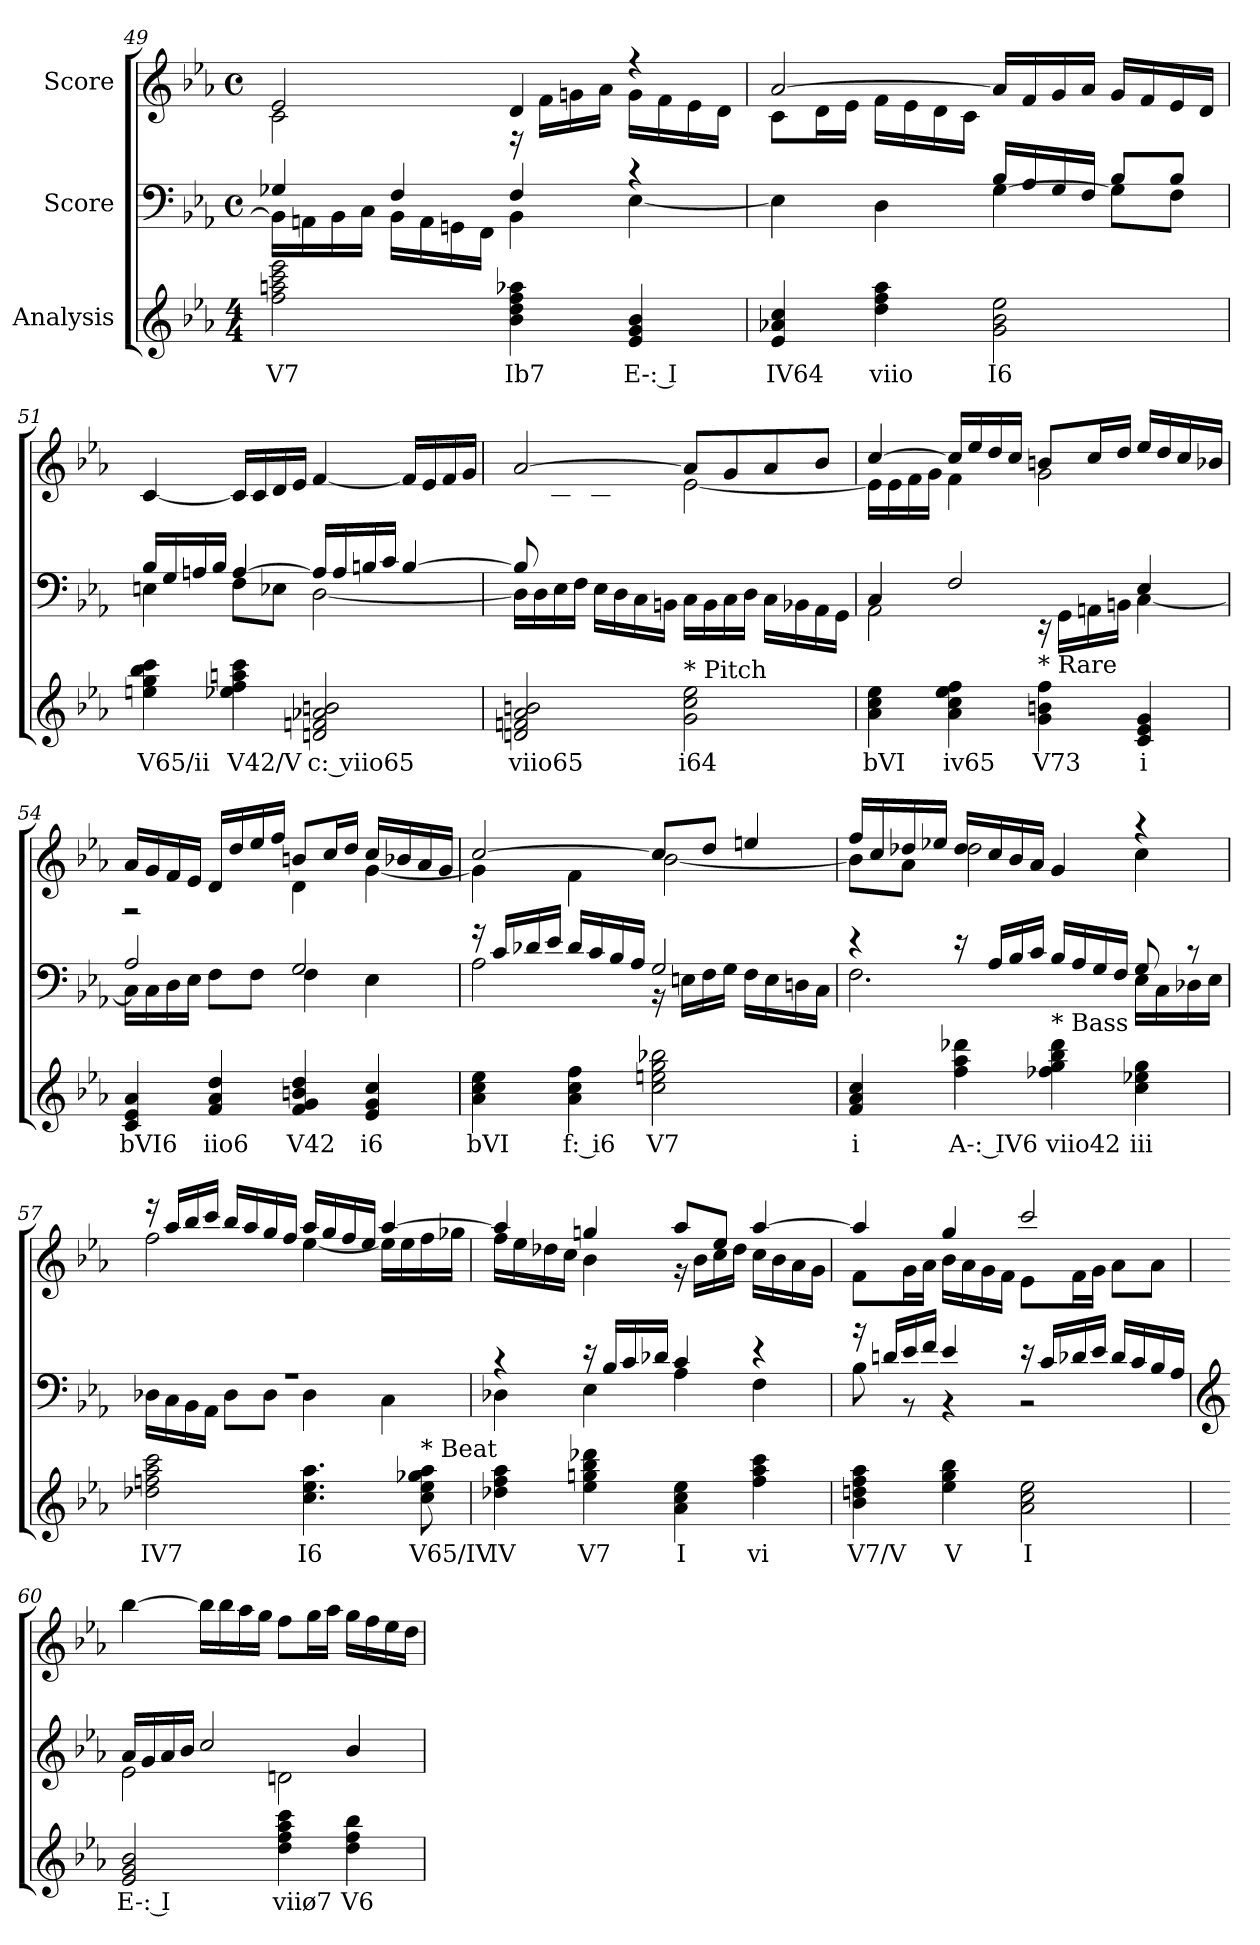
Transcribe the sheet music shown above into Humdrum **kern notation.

**kern	**text	**kern	**kern
*part3	*part3	*part2	*part1
*staff3	*staff3	*staff2	*staff1
*I"Analysis	*	*I"Score	*I"Score
*	*	*clefF4	*clefG2
*k[b-e-a-]	*	*k[b-e-a-]	*k[b-e-a-]
*M4/4	*	*M4/4	*M4/4
*	*	*met(c)	*met(c)
=49	=49	=49	=49
*	*	*^	*^
2ff 2aan 2ccc 2eee-	V7	4G-X/	16BB-\LL]	2e-/	2c\
.	.	.	16AAn\	.	.
.	.	.	16BB-\	.	.
.	.	.	16C\JJ	.	.
.	.	4F/	16BB-\LL	.	.
.	.	.	16AA\	.	.
.	.	.	16GGn\	.	.
.	.	.	16FF\JJ	.	.
4b- 4dd 4ff 4aa-X	Ib7	4F/	4BB-\	4d/	16r
.	.	.	.	.	16f\LL
.	.	.	.	.	16gn\
.	.	.	.	.	16a-\JJ
4e- 4g 4b-	E-: I	4r	[4E-\	4r	16g\LL
.	.	.	.	.	16f\
.	.	.	.	.	16e-\
.	.	.	.	.	16d\JJ
*	*	*v	*v	*	*
!!LO:LB:g=z	!!
=50	=50	=50	=50	=50
*	*	*^	*	*
*	*	*	*^	*	*
4e- 4a-X 4cc	IV64	2ryy	2ryy	4E-\]	[2a-/	8c\L
.	.	.	.	.	.	16d\L
.	.	.	.	.	.	16e-\JJ
4dd 4ff 4aa-	viio	.	.	4D\	.	16f\LL
.	.	.	.	.	.	16e-\
.	.	.	.	.	.	16d\
.	.	.	.	.	.	16c\JJ
2g 2b- 2ee-	I6	2ryy	16B-/LL	[4G\	16a-/LL]	2ryy
.	.	.	16A-/	.	16f/	.
.	.	.	16G/	.	16g/	.
.	.	.	16F/JJ	.	16a-/JJ	.
.	.	.	8B-/L	8G\L]	16g/LL	.
.	.	.	.	.	16f/	.
.	.	.	8B-/J	8F\J	16e-/	.
.	.	.	.	.	16d/JJ	.
*	*	*v	*v	*v	*	*
*	*	*	*v	*v
=51	=51	=51	=51
*	*	*^	*
4een 4gg 4bb- 4ccc	V65/ii	16B-/LL	4En\	[4c/
.	.	16G/	.	.
.	.	16An/	.	.
.	.	16B-/JJ	.	.
4ee-X 4ff 4aan 4ccc	V42/V	[4A/	8F\L	16c/LL]
.	.	.	.	16c/
.	.	.	8E-X\J	16d/
.	.	.	.	16e-/JJ
2dn 2fn 2a-X 2bn	c: viio65	16A/LL]	[2D\	[4f/
.	.	16A/	.	.
.	.	16Bn/	.	.
.	.	16c/JJ	.	.
.	.	[4B/	.	16f/LL]
.	.	.	.	16e-/
.	.	.	.	16f/
.	.	.	.	16g/JJ
=52	=52	=52	=52	=52
*	*	*	*	*^
*	*	*	*	*	*^
2dn 2fn 2a- 2bn	viio65	8B/L]	16D\LL]	[2a-/	2ryy	8ryy
.	.	.	16D\	.	.	.
.	.	4.ryy	16E-\	.	.	8Bn\
.	.	.	16F\JJ	.	.	.
.	.	.	16E-\LL	.	.	8c\
.	.	.	16D\	.	.	.
.	.	.	16C\	.	.	8d\J
.	.	.	16BBn\JJ	.	.	.
!LO:TX:t=* Pitch	!	!	!	!	!	!
2g 2cc 2ee-	i64	2ryy	16C\LL	8a-/L]	[2e-\	2ryy
.	.	.	16BB\	.	.	.
.	.	.	16C\	8g/	.	.
.	.	.	16D\JJ	.	.	.
.	.	.	16C\LL	8a-/	.	.
.	.	.	16BB-X\	.	.	.
.	.	.	16AA-\	8b-/J	.	.
.	.	.	16GG\JJ	.	.	.
*	*	*	*	*v	*v	*v
!!LO:PB:g=z
=53	=53	=53	=53	=53
*	*	*	*	*^
4a- 4cc 4ee-	bVI	4C/	2AA-\	[4cc/	16e-\LL]
.	.	.	.	.	16e-\
.	.	.	.	.	16f\
.	.	.	.	.	16g\JJ
4a- 4cc 4ee- 4ff	iv65	2F/	.	16cc/LL]	4f\
.	.	.	.	16ee-/	.
.	.	.	.	16dd/	.
.	.	.	.	16cc/JJ	.
!LO:TX:t=* Rare	!	!	!	!	!
4g 4bn 4ff	V73	.	16r	8bn/L	2g\
.	.	.	16GG\LL	.	.
.	.	.	16AAn\	16cc/L	.
.	.	.	16BBn\JJ	16dd/JJ	.
4c 4e- 4g	i	4E-/	[4C\	16ee-/LL	.
.	.	.	.	16dd/	.
.	.	.	.	16cc/	.
.	.	.	.	16b-X/JJ	.
=54	=54	=54	=54	=54	=54
4c 4e- 4a-	bVI6	2A-/	16C\LL]	16a-/LL	2r
.	.	.	16C\	16g/	.
.	.	.	16D\	16f/	.
.	.	.	16E-\JJ	16e-/JJ	.
4f 4a- 4dd	iio6	.	8F\L	16d/LL	.
.	.	.	.	16dd/	.
.	.	.	8F\J	16ee-/	.
.	.	.	.	16ff/JJ	.
4f 4g 4bn 4dd	V42	2G/	4F\	8bn/L	4d\
.	.	.	.	16cc/L	.
.	.	.	.	16dd/JJ	.
4e- 4g 4cc	i6	.	4E-\	16cc/LL	[4g\
.	.	.	.	16b-X/	.
.	.	.	.	16a-/	.
.	.	.	.	16g/JJ	.
=55	=55	=55	=55	=55	=55
4a- 4cc 4ee-	bVI	16r	2A-\	[2cc/	4g\]
.	.	16c/LL	.	.	.
.	.	16d-X/	.	.	.
.	.	16e-/JJ	.	.	.
4a- 4cc 4ff	f: i6	16d-/LL	.	.	4f\
.	.	16c/	.	.	.
.	.	16B-/	.	.	.
.	.	16A-/JJ	.	.	.
2cc 2een 2gg 2bb-X	V7	2G/	16r	8cc/L]	[2b-\
.	.	.	16En\LL	.	.
.	.	.	16F\	8dd/J	.
.	.	.	16G\JJ	.	.
.	.	.	16F\LL	4een/	.
.	.	.	16E\	.	.
.	.	.	16Dn\	.	.
.	.	.	16C\JJ	.	.
!!LO:LB:g=z	!!
=56	=56	=56	=56	=56	=56
4f 4a- 4cc	i	4r	2.F\	16ff/LL	8b-\L]
.	.	.	.	16cc/	.
.	.	.	.	16dd-X/	8a-\J
.	.	.	.	16ee-X/JJ	.
4ff 4aa- 4ddd-X	A-: IV6	16r	.	16dd-/LL	2dd-\
.	.	16A-/LL	.	16cc/	.
.	.	16B-/	.	16b-/	.
.	.	16c/JJ	.	16a-/JJ	.
!LO:TX:t=* Bass	!	!	!	!	!
4ff-X 4gg 4bb- 4ddd-	viio42	16B-/LL	.	4g/	.
.	.	16A-/	.	.	.
.	.	16G/	.	.	.
.	.	16F/JJ	.	.	.
4cc 4ee-X 4gg	iii	8G/	16E-\LL	4r	4cc\
.	.	.	16C\	.	.
.	.	8r	16D-X\	.	.
.	.	.	16E-\JJ	.	.
=57	=57	=57	=57	=57	=57
2dd-X 2ffn 2aa- 2ccc	IV7	1r	16D-X\LL	16r	2ff\
.	.	.	16C\	16aa-/LL	.
.	.	.	16BB-\	16bb-/	.
.	.	.	16AA-\JJ	16ccc/JJ	.
.	.	.	8D-\L	16bb-/LL	.
.	.	.	.	16aa-/	.
.	.	.	8D-\J	16gg/	.
.	.	.	.	16ff/JJ	.
4.cc 4.ee- 4.aa-	I6	.	4D-\	16aa-/LL	[4ee-\
.	.	.	.	16gg/	.
.	.	.	.	16ff/	.
.	.	.	.	16ee-/JJ	.
.	.	.	4C\	[4aa-/	16ee-\LL]
.	.	.	.	.	16ee-\
!LO:TX:t=* Beat	!	!	!	!	!
8cc 8ee- 8gg-X 8aa-	V65/IV	.	.	.	16ff\
.	.	.	.	.	16gg-X\JJ
!!LO:LB:g=z	!!
=58	=58	=58	=58	=58	=58
4dd-X 4ff 4aa-	IV	4r	4D-X\	4aa-/]	16ff\LL
.	.	.	.	.	16ee-\
.	.	.	.	.	16dd-X\
.	.	.	.	.	16cc\JJ
4ee- 4ggn 4bb- 4ddd-X	V7	16r	4E-\	4ggn/	4b-\
.	.	16B-/LL	.	.	.
.	.	16c/	.	.	.
.	.	16d-X/JJ	.	.	.
4a- 4cc 4ee-	I	4c/	4A-\	8aa-/L	16r
.	.	.	.	.	16b-\LL
.	.	.	.	8ee-/J	16cc\
.	.	.	.	.	16dd-\JJ
4ff 4aa- 4ccc	vi	4r	4F\	[4aa-/	16cc\LL
.	.	.	.	.	16b-\
.	.	.	.	.	16a-\
.	.	.	.	.	16g\JJ
=59	=59	=59	=59	=59	=59
4b- 4ddn 4ff 4aa-	V7/V	16r	8B-\	4aa-/]	8f\L
.	.	16dn/LL	.	.	.
.	.	16e-/	8r	.	16g\L
.	.	16f/JJ	.	.	16a-\JJ
4ee- 4gg 4bb-	V	4e-/	4r	4gg/	16b-\LL
.	.	.	.	.	16a-\
.	.	.	.	.	16g\
.	.	.	.	.	16f\JJ
2a- 2cc 2ee-	I	16r	2r	2ccc/	8e-\L
.	.	16c/LL	.	.	.
.	.	16d-X/	.	.	16f\L
.	.	16e-/JJ	.	.	16g\JJ
.	.	16d-/LL	.	.	8a-\L
.	.	16c/	.	.	.
.	.	16B-/	.	.	8a-\J
.	.	16A-/JJ	.	.	.
*	*	*	*	*v	*v
!!LO:LB:g=z
=60	=60	=60	=60	=60
*	*	*clefG2	*	*
2e- 2g 2b-	E-: I	16a-/LL	2e-\	[4bb-\
.	.	16g/	.	.
.	.	16a-/	.	.
.	.	16b-/JJ	.	.
.	.	2cc/	.	16bb-\LL]
.	.	.	.	16bb-\
.	.	.	.	16aa-\
.	.	.	.	16gg\JJ
4dd 4ff 4aa- 4ccc	viiø7	.	2dn\	8ff\L
.	.	.	.	16gg\L
.	.	.	.	16aa-\JJ
4dd 4ff 4bb-	V6	4b-/	.	16gg\LL
.	.	.	.	16ff\
.	.	.	.	16ee-\
.	.	.	.	16dd\JJ
*	*	*v	*v	*
=	=	=	=
*-	*-	*-	*-
